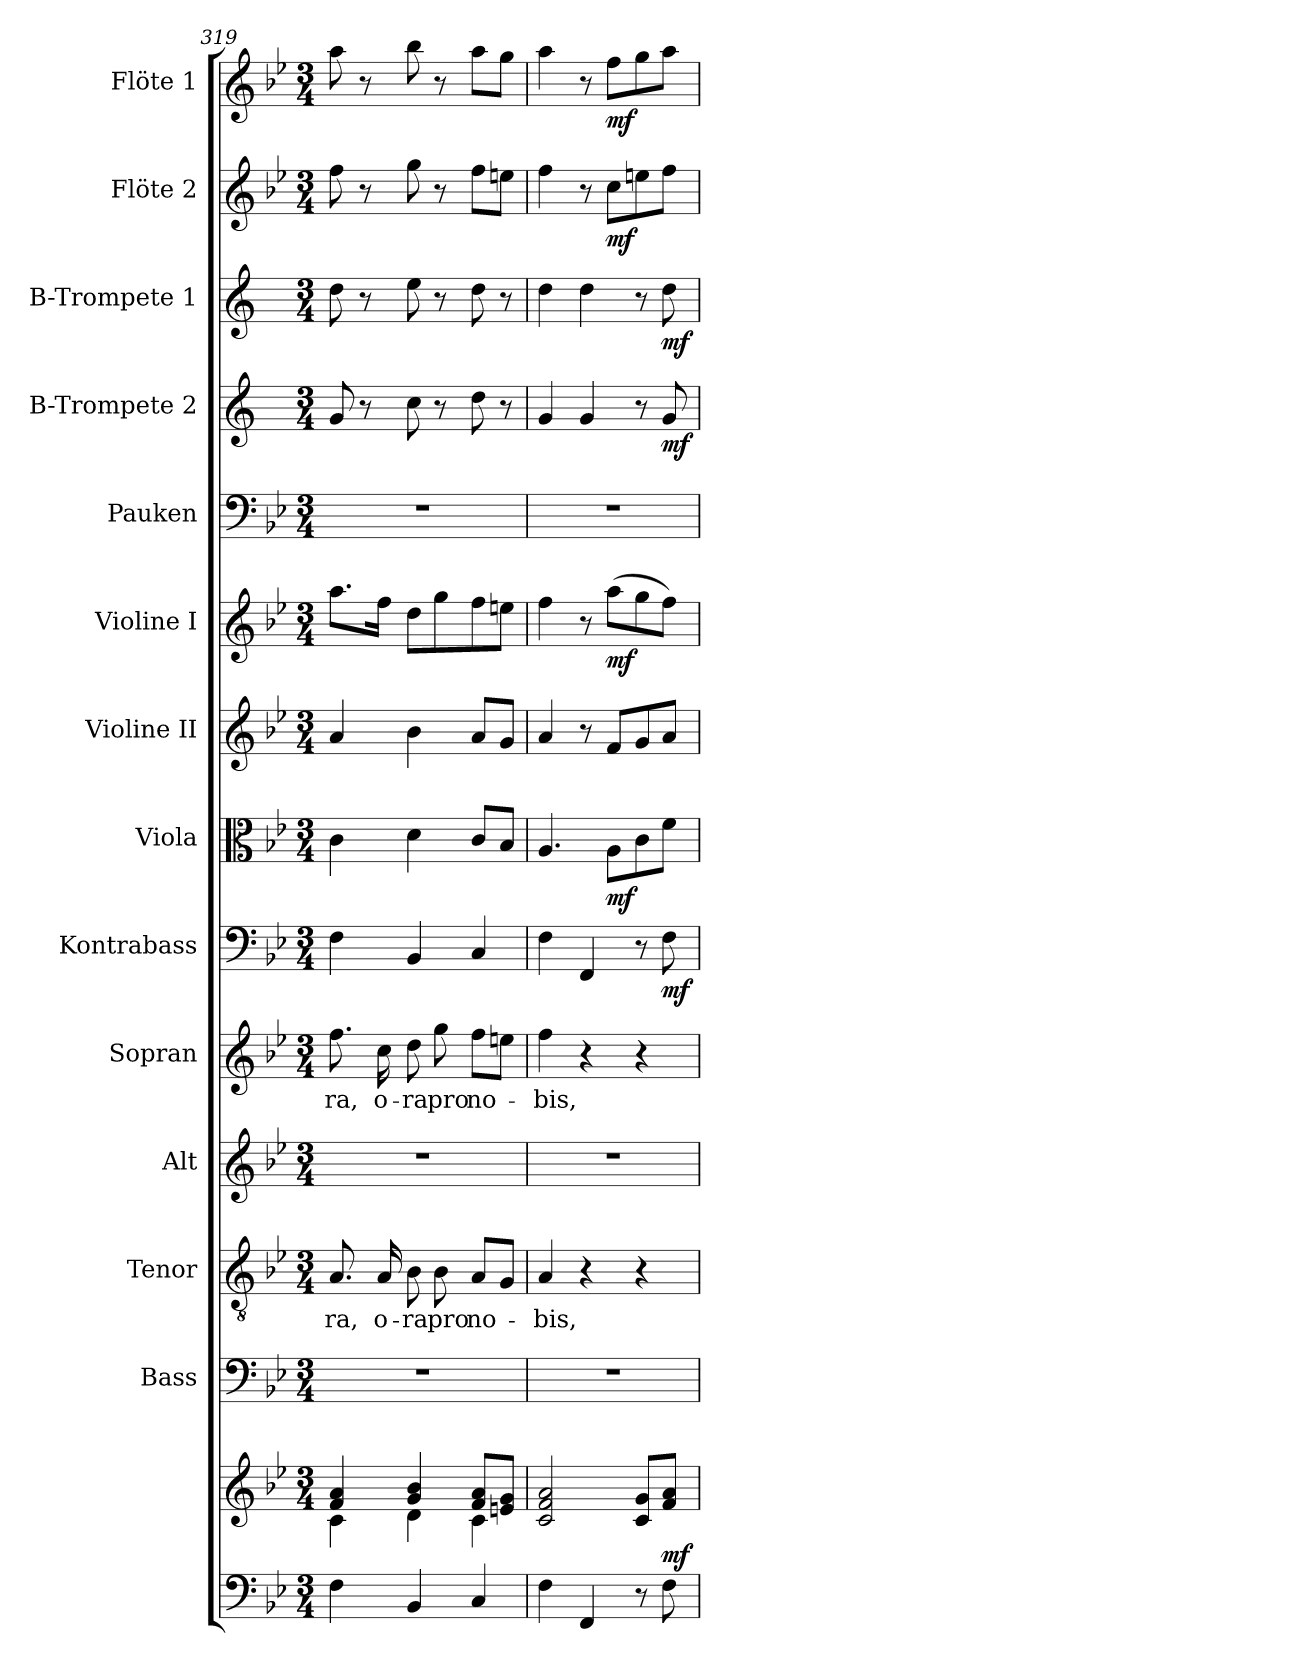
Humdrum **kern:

**kern	**kern	**dynam	**kern	**kern	**text	**kern	**kern	**text	**kern	**dynam	**kern	**dynam	**kern	**kern	**dynam	**kern	**kern	**dynam	**kern	**dynam	**kern	**dynam	**kern	**dynam
*part14	*part14	*part14	*part13	*part12	*part12	*part11	*part10	*part10	*part9	*part9	*part8	*part8	*part7	*part6	*part6	*part5	*part4	*part4	*part3	*part3	*part2	*part2	*part1	*part1
*staff15	*staff14	*staff14/15	*staff13	*staff12	*staff12	*staff11	*staff10	*staff10	*staff9	*staff9	*staff8	*staff8	*staff7	*staff6	*staff6	*staff5	*staff4	*staff4	*staff3	*staff3	*staff2	*staff2	*staff1	*staff1
*	*	*	*I"Bass	*I"Tenor	*	*I"Alt	*I"Sopran	*	*I"Kontrabass	*	*I"Viola	*	*I"Violine II	*I"Violine I	*	*I"Pauken	*I"B-Trompete 2	*	*I"B-Trompete 1	*	*I"Flöte 2	*	*I"Flöte 1	*
*	*	*	*I'B.	*I'T.	*	*I'A.	*I'S.	*	*I'Kb.	*	*I'Vla.	*	*I'Vl. II	*I'Vl. I	*	*I'Pk.	*I'B Trp. 2	*	*I'B Trp. 1	*	*I'Fl. 2	*	*I'Fl. 1	*
!!LO:PB:g=z
*clefF4	*clefG2	*	*clefF4	*clefGv2	*	*clefG2	*clefG2	*	*clefF4	*	*clefC3	*	*clefG2	*clefG2	*	*clefF4	*clefG2	*	*clefG2	*	*clefG2	*	*clefG2	*
*	*	*	*	*	*	*	*	*	*ITrd7c12	*	*	*	*	*	*	*	*ITrd1c2	*	*ITrd1c2	*	*	*	*	*
*k[b-e-]	*k[b-e-]	*	*k[b-e-]	*k[b-e-]	*	*k[b-e-]	*k[b-e-]	*	*k[b-e-]	*	*k[b-e-]	*	*k[b-e-]	*k[b-e-]	*	*k[b-e-]	*k[b-e-]	*	*k[b-e-]	*	*k[b-e-]	*	*k[b-e-]	*
*B-:	*B-:	*	*B-:	*B-:	*	*B-:	*B-:	*	*B-:	*	*B-:	*	*B-:	*B-:	*	*B-:	*B-:	*	*B-:	*	*B-:	*	*B-:	*
*M3/4	*M3/4	*	*M3/4	*M3/4	*	*M3/4	*M3/4	*	*M3/4	*	*M3/4	*	*M3/4	*M3/4	*	*M3/4	*M3/4	*	*M3/4	*	*M3/4	*	*M3/4	*
=319	=319	=319	=319	=319	=319	=319	=319	=319	=319	=319	=319	=319	=319	=319	=319	=319	=319	=319	=319	=319	=319	=319	=319	=319
*	*^	*	*	*	*	*	*	*	*	*	*	*	*	*	*	*	*	*	*	*	*	*	*	*
!	!	!	!	!	!	!LO:LY:b	!	!	!LO:LY:b	!	!	!	!	!	!	!	!	!	!	!	!	!	!	!	!
4F\	4f/ 4a/	4c\	.	2.r	8.A/	-ra,	2.r	8.ff\	-ra,	4FF\	.	4c\	.	4a/	8.aa\L	.	2.r	8f/	.	8cc\	.	8ff\	.	8aa\	.
.	.	.	.	.	.	.	.	.	.	.	.	.	.	.	.	.	.	8r	.	8r	.	8r	.	8r	.
!	!	!	!	!	!	!LO:LY:b	!	!	!LO:LY:b	!	!	!	!	!	!	!	!	!	!	!	!	!	!	!	!
.	.	.	.	.	16A/	o-	.	16cc\	o-	.	.	.	.	.	16ff\Jk	.	.	.	.	.	.	.	.	.	.
!	!	!	!	!	!	!LO:LY:b	!	!	!LO:LY:b	!	!	!	!	!	!	!	!	!	!	!	!	!	!	!	!
4BB-/	4g/ 4b-/	4d\	.	.	8B-\	-ra	.	8dd\	-ra	4BBB-/	.	4d\	.	4b-\	8dd\L	.	.	8b-\	.	8dd\	.	8gg\	.	8bb-\	.
!	!	!	!	!	!	!LO:LY:b	!	!	!LO:LY:b	!	!	!	!	!	!	!	!	!	!	!	!	!	!	!	!
.	.	.	.	.	8B-\	pro	.	8gg\	pro	.	.	.	.	.	8gg\	.	.	8r	.	8r	.	8r	.	8r	.
!	!	!	!	!	!	!LO:LY:b	!	!	!LO:LY:b	!	!	!	!	!	!	!	!	!	!	!	!	!	!	!	!
4C/	8f/ 8a/L	4c\	.	.	8A/L	no-	.	8ff\L	no-	4CC/	.	8c/L	.	8a/L	8ff\	.	.	8cc\	.	8cc\	.	8ff\L	.	8aa\L	.
.	8en/ 8g/J	.	.	.	8G/J	.	.	8een\J	.	.	.	8B-/J	.	8g/J	8een\J	.	.	8r	.	8r	.	8een\J	.	8gg\J	.
*	*v	*v	*	*	*	*	*	*	*	*	*	*	*	*	*	*	*	*	*	*	*	*	*	*	*
=320	=320	=320	=320	=320	=320	=320	=320	=320	=320	=320	=320	=320	=320	=320	=320	=320	=320	=320	=320	=320	=320	=320	=320	=320
!	!	!	!	!	!LO:LY:b	!	!	!LO:LY:b	!	!	!	!	!	!	!	!	!	!	!	!	!	!	!	!
4F\	2c/ 2f/ 2a/	.	2.r	4A/	-bis,	2.r	4ff\	-bis,	4FF\	.	4.A/	.	4a/	4ff\	.	2.r	4f/	.	4cc\	.	4ff\	.	4aa\	.
4FF/	.	.	.	4r	.	.	4r	.	4FFF/	.	.	.	8r	8r	.	.	4f/	.	4cc\	.	8r	.	8r	.
!	!	!	!	!	!	!	!	!	!	!	!	!LO:DY:b	!	!	!LO:DY:b	!	!	!	!	!	!	!LO:DY:b	!	!LO:DY:b
.	.	.	.	.	.	.	.	.	.	.	8A\L	mf	8f/L	(>8aa\L	mf	.	.	.	.	.	8cc\L	mf	8ff\L	mf
8r	8c/ 8g/L	.	.	4r	.	.	4r	.	8r	.	8c\	.	8g/	8gg\	.	.	8r	.	8r	.	8een\	.	8gg\	.
!	!	!LO:DY:a=2	!	!	!	!	!	!	!	!LO:DY:b	!	!	!	!	!	!	!	!LO:DY:b	!	!LO:DY:b	!	!	!	!
8F\	8f/ 8a/J	mf	.	.	.	.	.	.	8FF\	mf	8f\J	.	8a/J	8ff\J)	.	.	8f/	mf	8cc\	mf	8ff\J	.	8aa\J	.
=	=	=	=	=	=	=	=	=	=	=	=	=	=	=	=	=	=	=	=	=	=	=	=	=
*-	*-	*-	*-	*-	*-	*-	*-	*-	*-	*-	*-	*-	*-	*-	*-	*-	*-	*-	*-	*-	*-	*-	*-	*-
